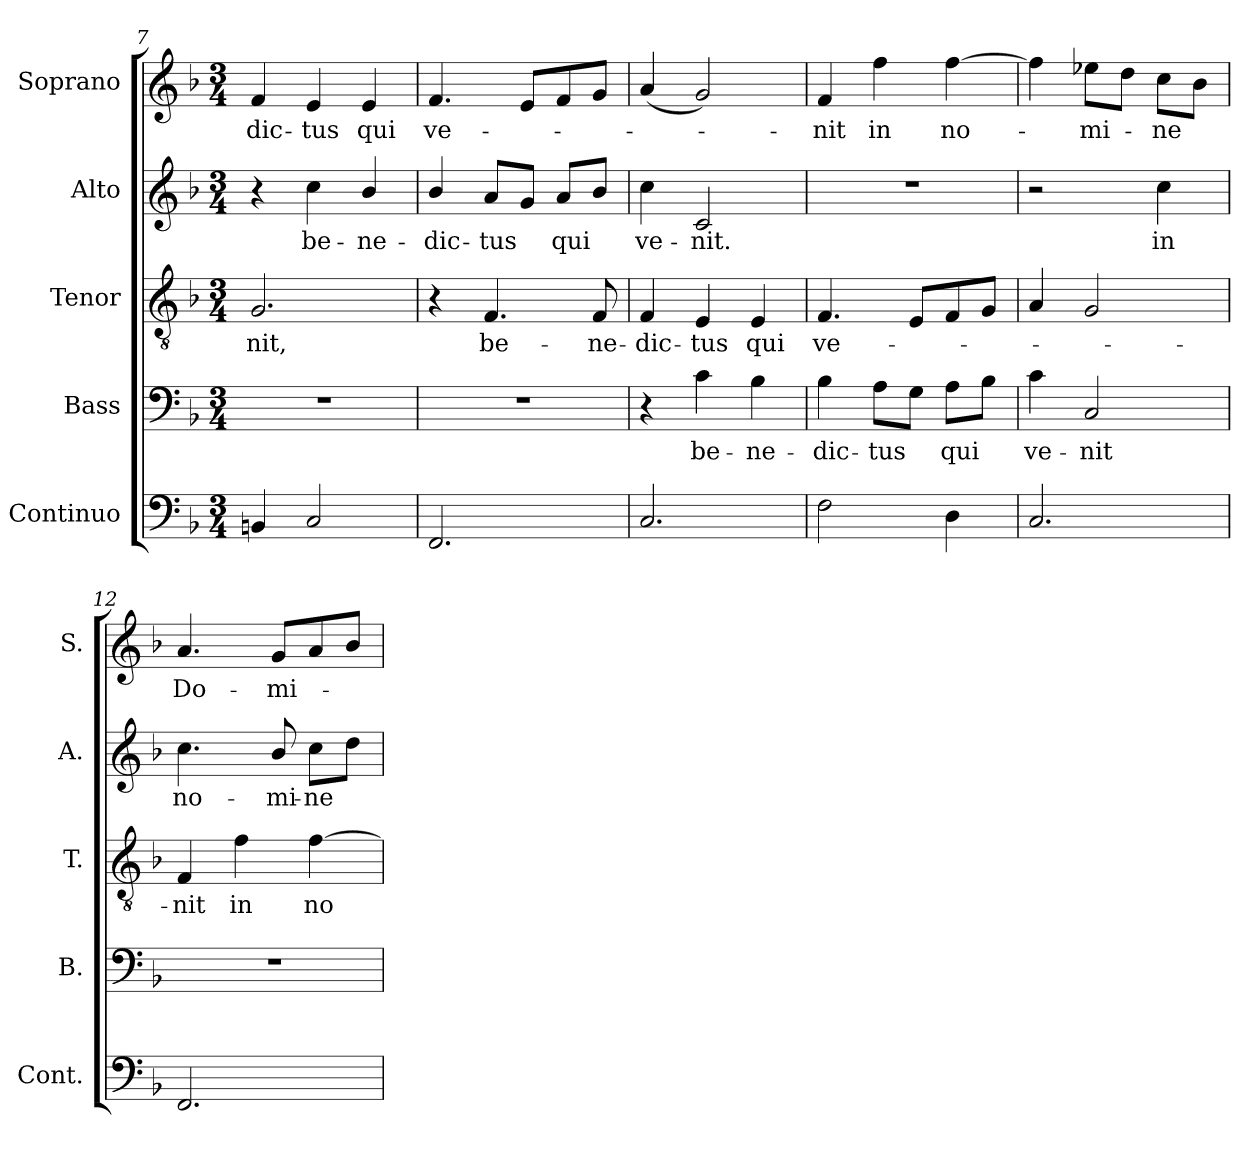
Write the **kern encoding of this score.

**kern	**kern	**text	**kern	**text	**kern	**text	**kern	**text
*part5	*part4	*part4	*part3	*part3	*part2	*part2	*part1	*part1
*staff5	*staff4	*staff4	*staff3	*staff3	*staff2	*staff2	*staff1	*staff1
*I"Continuo	*I"Bass	*	*I"Tenor	*	*I"Alto	*	*I"Soprano	*
*I'Cont.	*I'B.	*	*I'T.	*	*I'A.	*	*I'S.	*
*clefF4	*clefF4	*	*clefGv2	*	*clefG2	*	*clefG2	*
*	*	*	*ITrd7c12	*	*	*	*	*
*k[b-]	*k[b-]	*	*k[b-]	*	*k[b-]	*	*k[b-]	*
*F:	*F:	*	*F:	*	*F:	*	*F:	*
*M3/4	*M3/4	*	*M3/4	*	*M3/4	*	*M3/4	*
=7	=7	=7	=7	=7	=7	=7	=7	=7
!	!LO:N:vis=1	!	!	!	!	!	!	!
!	!	!	!	!LO:LY:b:color=#000000	!	!	!	!
!	!	!	!	!	!	!	!	!LO:LY:b:color=#000000
4BBni/	2.r	.	2.GGi/	-nit,	4r	.	4fi/	-dic-
!	!	!	!	!	!	!LO:LY:b:color=#000000	!	!
!	!	!	!	!	!	!	!	!LO:LY:b:color=#000000
2Ci/	.	.	.	.	4cci\	be-	4ei/	-tus
!	!	!	!	!	!	!LO:LY:b:color=#000000	!	!
!	!	!	!	!	!	!	!	!LO:LY:b:color=#000000
.	.	.	.	.	4b-i/	-ne-	4ei/	qui
=8	=8	=8	=8	=8	=8	=8	=8	=8
!	!LO:N:vis=1	!	!	!	!	!	!	!
!	!	!	!	!	!	!LO:LY:b:color=#000000	!	!
!	!	!	!	!	!	!	!	!LO:LY:b:color=#000000
2.FFi/	2.r	.	4r	.	4b-i/	-dic-	4.fi/	ve-
!	!	!	!	!LO:LY:b:color=#000000	!	!	!	!
!	!	!	!	!	!	!LO:LY:b:color=#000000	!	!
.	.	.	4.FFi/	be-	8ai/L	-tus	.	.
.	.	.	.	.	8gi/J	.	8ei/L	.
!	!	!	!	!	!	!LO:LY:b:color=#000000	!	!
.	.	.	.	.	8ai/L	qui	8fi/	.
!	!	!	!	!LO:LY:b:color=#000000	!	!	!	!
.	.	.	8FFi/	-ne-	8b-i/J	.	8gi/J	.
!!LO:LB:g=z
=9	=9	=9	=9	=9	=9	=9	=9	=9
!	!	!	!	!LO:LY:b:color=#000000	!	!	!	!
!	!	!	!	!	!	!LO:LY:b:color=#000000	!	!
2.Ci/	4r	.	4FFi/	-dic-	4cci\	ve-	(4ai/	.
!	!	!LO:LY:b:color=#000000	!	!	!	!	!	!
!	!	!	!	!LO:LY:b:color=#000000	!	!	!	!
!	!	!	!	!	!	!LO:LY:b:color=#000000	!	!
.	4ci\	be-	4EEi/	-tus	2ci/	-nit.	2gi/)	.
!	!	!LO:LY:b:color=#000000	!	!	!	!	!	!
!	!	!	!	!LO:LY:b:color=#000000	!	!	!	!
.	4B-i\	-ne-	4EEi/	qui	.	.	.	.
=10	=10	=10	=10	=10	=10	=10	=10	=10
!	!	!LO:LY:b:color=#000000	!	!	!	!	!	!
!	!	!	!	!LO:LY:b:color=#000000	!LO:N:vis=1	!	!	!
!	!	!	!	!	!	!	!	!LO:LY:b:color=#000000
2Fi\	4B-i\	-dic-	4.FFi/	ve-	2.r	.	4fi/	-nit
!	!	!LO:LY:b:color=#000000	!	!	!	!	!	!
!	!	!	!	!	!	!	!	!LO:LY:b:color=#000000
.	8Ai\L	-tus	.	.	.	.	4ffi\	in
.	8Gi\J	.	8EEi/L	.	.	.	.	.
!	!	!LO:LY:b:color=#000000	!	!	!	!	!	!
!	!	!	!	!	!	!	!	!LO:LY:b:color=#000000
4Di\	8Ai\L	qui	8FFi/	.	.	.	[4ffi\	no-
.	8B-i\J	.	8GGi/J	.	.	.	.	.
=11	=11	=11	=11	=11	=11	=11	=11	=11
!	!	!LO:LY:b:color=#000000	!	!	!	!	!	!
2.Ci/	4ci\	ve-	4AAi/	.	2r	.	4ffi\]	.
!	!	!LO:LY:b:color=#000000	!	!	!	!	!	!
!	!	!	!	!	!	!	!	!LO:LY:b:color=#000000
.	2Ci/	-nit	2GGi/	.	.	.	8ee-Xi\L	-mi-
.	.	.	.	.	.	.	8ddi\J	.
!	!	!	!	!	!	!LO:LY:b:color=#000000	!	!
!	!	!	!	!	!	!	!	!LO:LY:b:color=#000000
.	.	.	.	.	4cci\	in	8cci\L	-ne
.	.	.	.	.	.	.	8b-i\J	.
=12	=12	=12	=12	=12	=12	=12	=12	=12
!	!LO:N:vis=1	!	!	!	!	!	!	!
!	!	!	!	!LO:LY:b:color=#000000	!	!	!	!
!	!	!	!	!	!	!LO:LY:b:color=#000000	!	!
!	!	!	!	!	!	!	!	!LO:LY:b:color=#000000
2.FFi/	2.r	.	4FFi/	-nit	4.cci\	no-	4.ai/	Do-
!	!	!	!	!LO:LY:b:color=#000000	!	!	!	!
.	.	.	4Fi\	in	.	.	.	.
!	!	!	!	!	!	!LO:LY:b:color=#000000	!	!
!	!	!	!	!	!	!	!	!LO:LY:b:color=#000000
.	.	.	.	.	8b-i/	-mi-	8gi/L	-mi-
!	!	!	!	!LO:LY:b:color=#000000	!	!	!	!
!	!	!	!	!	!	!LO:LY:b:color=#000000	!	!
.	.	.	[4Fi\	no-	8cci\L	-ne	8ai/	.
.	.	.	.	.	8ddi\J	.	8b-i/J	.
=	=	=	=	=	=	=	=	=
*-	*-	*-	*-	*-	*-	*-	*-	*-
